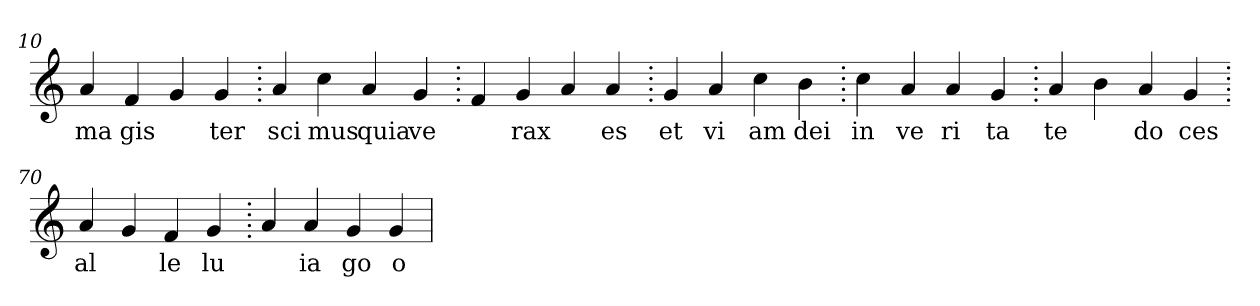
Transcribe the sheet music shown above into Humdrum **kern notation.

**kern	**text
*part1	*part1
*staff1	*staff1
*clefG2	*
=10.	=10.
4a	ma
4f	gis
4g	.
4g	ter
=20.	=20.
4a	sci
4cc	mus
4a	quia
4g	ve
=30.	=30.
4f	.
4g	rax
4a	.
4a	es
=40.	=40.
4g	et
4a	vi
4cc	am
4b	dei
=50.	=50.
4cc	in
4a	ve
4a	ri
4g	ta
=60.	=60.
4a	te
4b	.
4a	do
4g	ces
=70.	=70.
4a	al
4g	.
4f	le
4g	lu
=80.	=80.
4a	.
4a	ia
4g	go
4g	o
=	=
*-	*-
